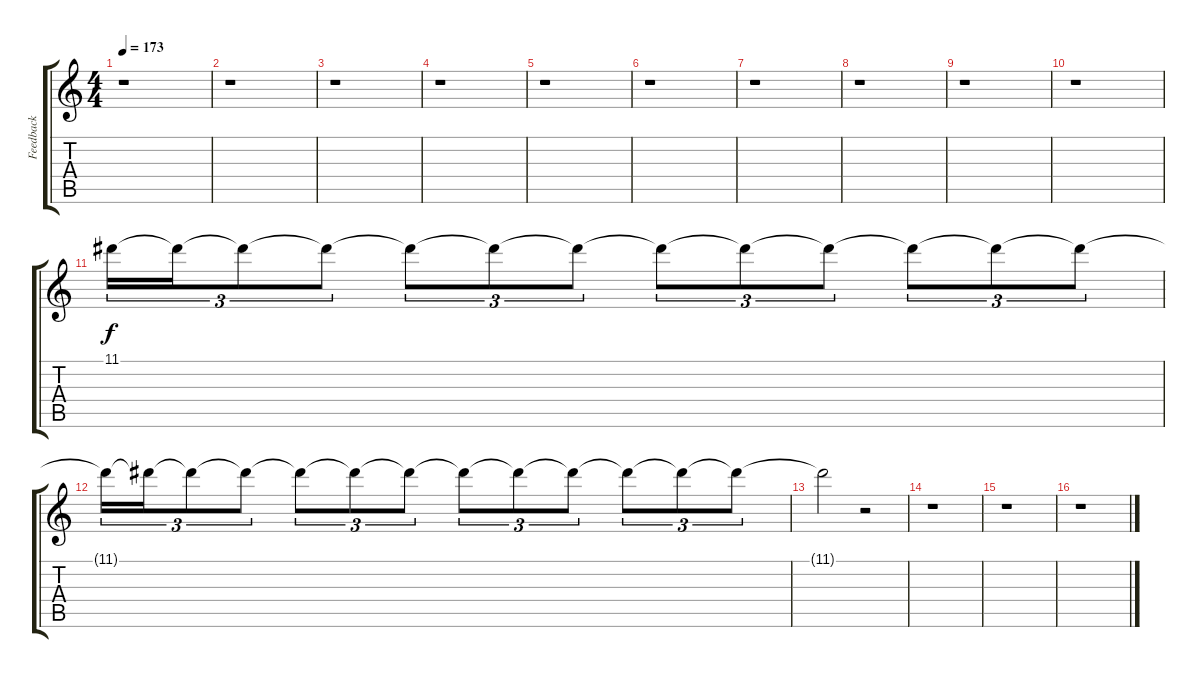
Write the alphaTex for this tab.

\track ("Feedback" "Feedback") {instrument guitarharmonics}
\staff {score tabs}
\tuning (E4 B3 G3 D3 A2 E2) {hide}
\ts (4 4)
\tempo 173
\clef g2
\ks c
r.1{dy f} |
r.1 |
r.1 |
r.1 |
r.1 |
r.1 |
r.1 |
r.1 |
r.1 |
r.1 |
11.1.16{tu (3 2) volume 0 balance 13} 11.1{t}.16{tu (3 2) volume 16} 11.1{t}.8{tu (3 2) volume 16} 11.1{t}.8{tu (3 2) volume 0 balance 3} 11.1{t}.8{tu (3 2) volume 16} 11.1{t}.8{tu (3 2) volume 0 balance 13} 11.1{t}.8{tu (3 2) volume 16} 11.1{t}.8{tu (3 2) volume 0 balance 3} 11.1{t}.8{tu (3 2) volume 16} 11.1{t}.8{tu (3 2) volume 0 balance 13} 11.1{t}.8{tu (3 2) volume 16} 11.1{t}.8{tu (3 2) volume 0 balance 3} 11.1{t}.8{tu (3 2) volume 16} |
11.1{t}.16{tu (3 2) volume 0 balance 13} 11.1{t}.16{tu (3 2) volume 16} 11.1{t}.8{tu (3 2) volume 16} 11.1{t}.8{tu (3 2) volume 0 balance 3} 11.1{t}.8{tu (3 2) volume 16} 11.1{t}.8{tu (3 2) volume 0 balance 13} 11.1{t}.8{tu (3 2) volume 16} 11.1{t}.8{tu (3 2) volume 0 balance 3} 11.1{t}.8{tu (3 2) volume 16} 11.1{t}.8{tu (3 2) volume 0 balance 13} 11.1{t}.8{tu (3 2) volume 16} 11.1{t}.8{tu (3 2) volume 0 balance 3} 11.1{t}.8{tu (3 2) volume 16} |
11.1{t}.2{volume 0} r.2 |
r.1 |
r.1 |
r.1
